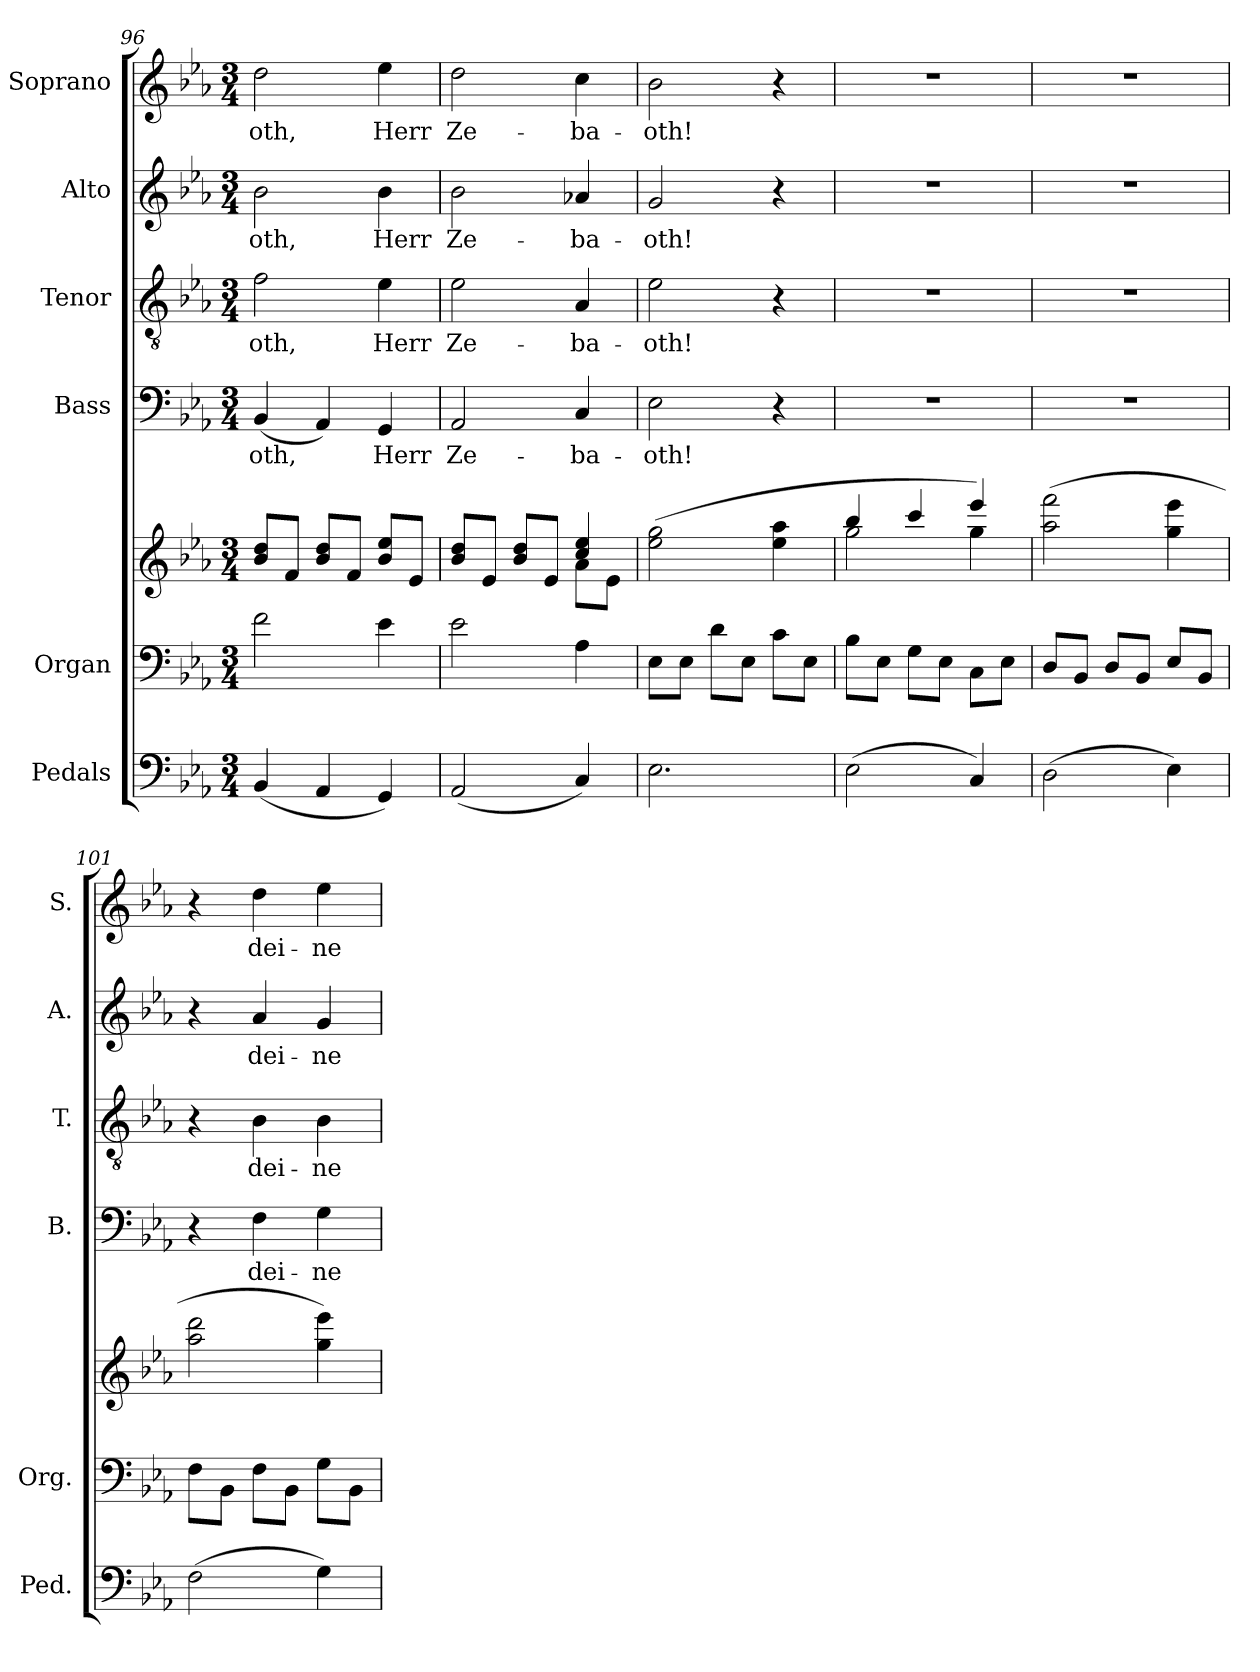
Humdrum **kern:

**kern	**kern	**kern	**kern	**text	**kern	**text	**kern	**text	**kern	**text
*part6	*part5	*part5	*part4	*part4	*part3	*part3	*part2	*part2	*part1	*part1
*staff7	*staff6	*staff5	*staff4	*staff4	*staff3	*staff3	*staff2	*staff2	*staff1	*staff1
*I"Pedals	*I"Organ	*	*I"Bass	*	*I"Tenor	*	*I"Alto	*	*I"Soprano	*
*I'Ped.	*I'Org.	*	*I'B.	*	*I'T.	*	*I'A.	*	*I'S.	*
*clefF4	*clefF4	*clefG2	*clefF4	*	*clefGv2	*	*clefG2	*	*clefG2	*
*	*	*	*	*	*ITrd7c12	*	*	*	*	*
*k[b-e-a-]	*k[b-e-a-]	*k[b-e-a-]	*k[b-e-a-]	*	*k[b-e-a-]	*	*k[b-e-a-]	*	*k[b-e-a-]	*
*E-:	*E-:	*E-:	*E-:	*	*E-:	*	*E-:	*	*E-:	*
*M3/4	*M3/4	*M3/4	*M3/4	*	*M3/4	*	*M3/4	*	*M3/4	*
=96	=96	=96	=96	=96	=96	=96	=96	=96	=96	=96
!	!	!	!	!LO:LY:b:color=#000000	!	!	!	!	!	!
!	!	!	!	!	!	!LO:LY:b:color=#000000	!	!	!	!
!	!	!	!	!	!	!	!	!LO:LY:b:color=#000000	!	!
!	!	!	!	!	!	!	!	!	!	!LO:LY:b:color=#000000
(4BB-i/	2fi\	8b-i/ 8ddi/L	(4BB-i/	-oth,	2Fi\	-oth,	2b-i\	-oth,	2ddi\	-oth,
.	.	8fi/J	.	.	.	.	.	.	.	.
4AA-i/	.	8b-i/ 8ddi/L	4AA-i/)	.	.	.	.	.	.	.
.	.	8fi/J	.	.	.	.	.	.	.	.
!	!	!	!	!LO:LY:b:color=#000000	!	!	!	!	!	!
!	!	!	!	!	!	!LO:LY:b:color=#000000	!	!	!	!
!	!	!	!	!	!	!	!	!LO:LY:b:color=#000000	!	!
!	!	!	!	!	!	!	!	!	!	!LO:LY:b:color=#000000
4GGi/)	4e-i\	8b-i/ 8ee-i/L	4GGi/	Herr	4E-i\	Herr	4b-i\	Herr	4ee-i\	Herr
.	.	8e-i/J	.	.	.	.	.	.	.	.
=97	=97	=97	=97	=97	=97	=97	=97	=97	=97	=97
*	*	*^	*	*	*	*	*	*	*	*
!	!	!	!	!	!LO:LY:b:color=#000000	!	!	!	!	!	!
!	!	!	!	!	!	!	!LO:LY:b:color=#000000	!	!	!	!
!	!	!	!	!	!	!	!	!	!LO:LY:b:color=#000000	!	!
!	!	!	!	!	!	!	!	!	!	!	!LO:LY:b:color=#000000
(2AA-i/	2e-i\	8b-i/ 8ddi/L	2ryy	2AA-i/	Ze-	2E-i\	Ze-	2b-i\	Ze-	2ddi\	Ze-
.	.	8e-i/J	.	.	.	.	.	.	.	.	.
.	.	8b-i/ 8ddi/L	.	.	.	.	.	.	.	.	.
.	.	8e-i/J	.	.	.	.	.	.	.	.	.
!	!	!	!	!	!LO:LY:b:color=#000000	!	!	!	!	!	!
!	!	!	!	!	!	!	!LO:LY:b:color=#000000	!	!	!	!
!	!	!	!	!	!	!	!	!	!LO:LY:b:color=#000000	!	!
!	!	!	!	!	!	!	!	!	!	!	!LO:LY:b:color=#000000
4Ci/)	4A-i\	4cci/ 4ee-i	8a-i\L	4Ci/	-ba-	4AA-i/	-ba-	4a-Xi/	-ba-	4cci\	-ba-
.	.	.	8e-i\J	.	.	.	.	.	.	.	.
*	*	*v	*v	*	*	*	*	*	*	*	*
=98	=98	=98	=98	=98	=98	=98	=98	=98	=98	=98
*	*	*^	*	*	*	*	*	*	*	*
!	!	!	!	!	!LO:LY:b:color=#000000	!	!	!	!	!	!
*	*	*v	*v	*	*	*	*	*	*	*	*
*	*	*^	*	*	*	*	*	*	*	*
!	!	!	!	!	!	!	!LO:LY:b:color=#000000	!	!	!	!
*	*	*v	*v	*	*	*	*	*	*	*	*
*	*	*^	*	*	*	*	*	*	*	*
!	!	!	!	!	!	!	!	!	!LO:LY:b:color=#000000	!	!
*	*	*v	*v	*	*	*	*	*	*	*	*
*	*	*^	*	*	*	*	*	*	*	*
!	!	!	!	!	!	!	!	!	!	!	!LO:LY:b:color=#000000
*	*	*v	*v	*	*	*	*	*	*	*	*
2.E-i\	8E-i\L	(2ee-i\ 2ggi	2E-i\	-oth!	2E-i\	-oth!	2gi/	-oth!	2b-i\	-oth!
.	8E-i\J	.	.	.	.	.	.	.	.	.
.	8di\L	.	.	.	.	.	.	.	.	.
.	8E-i\J	.	.	.	.	.	.	.	.	.
.	8ci\L	4ee-i\ 4aa-i	4r	.	4r	.	4r	.	4r	.
.	8E-i\J	.	.	.	.	.	.	.	.	.
=99	=99	=99	=99	=99	=99	=99	=99	=99	=99	=99
*	*	*^	*	*	*	*	*	*	*	*
!	!	!	!	!LO:N:vis=1	!	!LO:N:vis=1	!	!LO:N:vis=1	!	!LO:N:vis=1	!
(2E-i\	8B-i\L	4bb-i/	2ggi\	2.r	.	2.r	.	2.r	.	2.r	.
.	8E-i\J	.	.	.	.	.	.	.	.	.	.
.	8Gi\L	4ccci/	.	.	.	.	.	.	.	.	.
.	8E-i\J	.	.	.	.	.	.	.	.	.	.
4Ci/)	8Ci\L	4eee-i/)	4ggi\	.	.	.	.	.	.	.	.
.	8E-i\J	.	.	.	.	.	.	.	.	.	.
*	*	*v	*v	*	*	*	*	*	*	*	*
=100	=100	=100	=100	=100	=100	=100	=100	=100	=100	=100
!	!	!	!LO:N:vis=1	!	!LO:N:vis=1	!	!LO:N:vis=1	!	!LO:N:vis=1	!
(2Di\	8Di/L	(2aa-i\ 2fffi	2.r	.	2.r	.	2.r	.	2.r	.
.	8BB-i/J	.	.	.	.	.	.	.	.	.
.	8Di/L	.	.	.	.	.	.	.	.	.
.	8BB-i/J	.	.	.	.	.	.	.	.	.
4E-i\)	8E-i/L	4ggi\ 4eee-i	.	.	.	.	.	.	.	.
.	8BB-i/J	.	.	.	.	.	.	.	.	.
!!LO:PB:g=z
=101	=101	=101	=101	=101	=101	=101	=101	=101	=101	=101
(2Fi\	8Fi\L	2aa-i\ 2dddi	4r	.	4r	.	4r	.	4r	.
.	8BB-i\J	.	.	.	.	.	.	.	.	.
!	!	!	!	!LO:LY:b:color=#000000	!	!	!	!	!	!
!	!	!	!	!	!	!LO:LY:b:color=#000000	!	!	!	!
!	!	!	!	!	!	!	!	!LO:LY:b:color=#000000	!	!
!	!	!	!	!	!	!	!	!	!	!LO:LY:b:color=#000000
.	8Fi\L	.	4Fi\	dei-	4BB-i\	dei-	4a-i/	dei-	4ddi\	dei-
.	8BB-i\J	.	.	.	.	.	.	.	.	.
!	!	!	!	!LO:LY:b:color=#000000	!	!	!	!	!	!
!	!	!	!	!	!	!LO:LY:b:color=#000000	!	!	!	!
!	!	!	!	!	!	!	!	!LO:LY:b:color=#000000	!	!
!	!	!	!	!	!	!	!	!	!	!LO:LY:b:color=#000000
4Gi\)	8Gi\L	4ggi\ 4eee-i)	4Gi\	-ne	4BB-i\	-ne	4gi/	-ne	4ee-i\	-ne
.	8BB-i\J	.	.	.	.	.	.	.	.	.
=	=	=	=	=	=	=	=	=	=	=
*-	*-	*-	*-	*-	*-	*-	*-	*-	*-	*-
